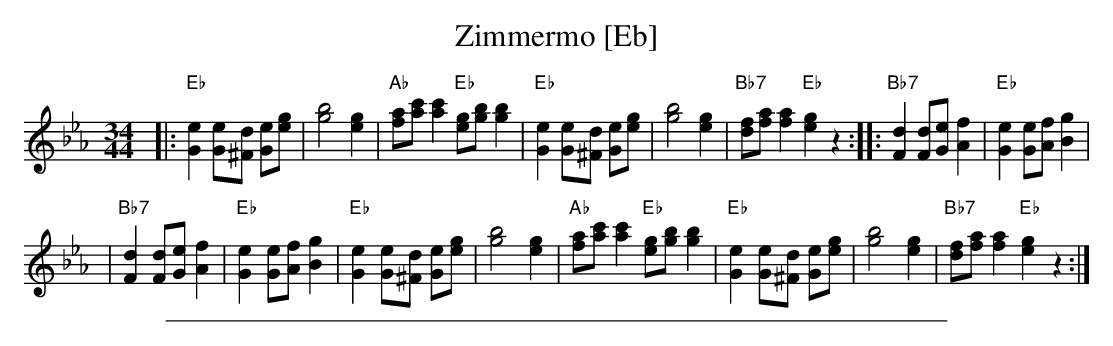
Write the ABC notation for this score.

X:1
T: Zimmermo [Eb]
M: 34/44
L: 1/8
K: Eb
|:"Eb" [e2G2] [eG][d^F] [eG][ge] | [b4g4] [g2e2] \
| "Ab"[af][c'a][c'2a2] "Eb"[ge][bg][b2g2] \
| "Eb" [e2G2] [eG][d^F] [eG][ge] | [b4g4] [g2e2] \
| "Bb7"[fd][af][a2f2] "Eb"[g2e2]z2 \
::"Bb7"[d2F2] [dF][eG] [f2A2] | "Eb"[e2G2] [eG][fA] [g2B2] |
| "Bb7"[d2F2] [dF][eG] [f2A2] | "Eb"[e2G2] [eG][fA] [g2B2] \
| "Eb" [e2G2] [eG][d^F] [eG][ge] | [b4g4] [g2e2] \
| "Ab"[af][c'a][c'2a2] "Eb"[ge][bg][b2g2] \
| "Eb" [e2G2] [eG][d^F] [eG][ge] | [b4g4] [g2e2] \
| "Bb7"[fd][af][a2f2] "Eb"[g2e2]z2 :|
